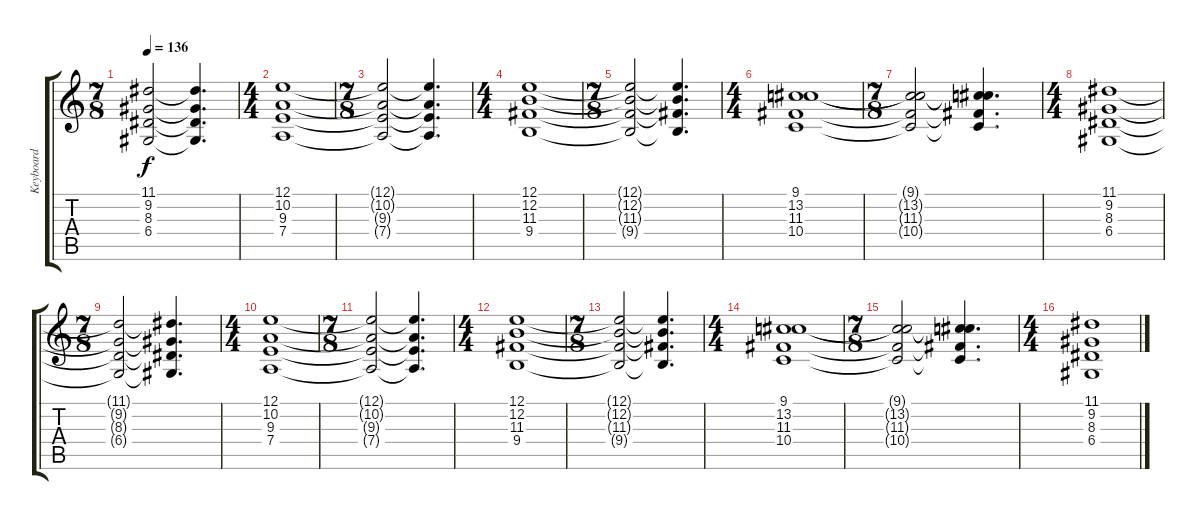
\track ("Keyboard" "Keyboard") {instrument stringensemble1}
\staff {score tabs}
\tuning (E4 B3 G3 D3 A2 E2) {hide}
\ts (7 8)
\tempo 136
\clef g2
\ks c
(11.1{t} 9.2{t} 8.3{t} 6.4{t}).2{dy f} (11.1{t} 9.2{t} 8.3{t} 6.4{t}).4{d} |
\ts (4 4)
(12.1 10.2 9.3 7.4).1 |
\ts (7 8)
(12.1{t} 10.2{t} 9.3{t} 7.4{t}).2 (12.1{t} 10.2{t} 9.3{t} 7.4{t}).4{d} |
\ts (4 4)
(12.1 12.2 11.3 9.4).1 |
\ts (7 8)
(12.1{t} 12.2{t} 11.3{t} 9.4{t}).2 (12.1{t} 12.2{t} 11.3{t} 9.4{t}).4{d} |
\ts (4 4)
(9.1 13.2 11.3 10.4).1 |
\ts (7 8)
(9.1{t} 13.2{t} 11.3{t} 10.4{t}).2 (9.1{t} 13.2{t} 11.3{t} 10.4{t}).4{d} |
\ts (4 4)
(11.1 9.2 8.3 6.4).1 |
\ts (7 8)
(11.1{t} 9.2{t} 8.3{t} 6.4{t}).2 (11.1{t} 9.2{t} 8.3{t} 6.4{t}).4{d} |
\ts (4 4)
(12.1 10.2 9.3 7.4).1 |
\ts (7 8)
(12.1{t} 10.2{t} 9.3{t} 7.4{t}).2 (12.1{t} 10.2{t} 9.3{t} 7.4{t}).4{d} |
\ts (4 4)
(12.1 12.2 11.3 9.4).1 |
\ts (7 8)
(12.1{t} 12.2{t} 11.3{t} 9.4{t}).2 (12.1{t} 12.2{t} 11.3{t} 9.4{t}).4{d} |
\ts (4 4)
(9.1 13.2 11.3 10.4).1 |
\ts (7 8)
(9.1{t} 13.2{t} 11.3{t} 10.4{t}).2 (9.1{t} 13.2{t} 11.3{t} 10.4{t}).4{d} |
\ts (4 4)
(11.1 9.2 8.3 6.4).1
